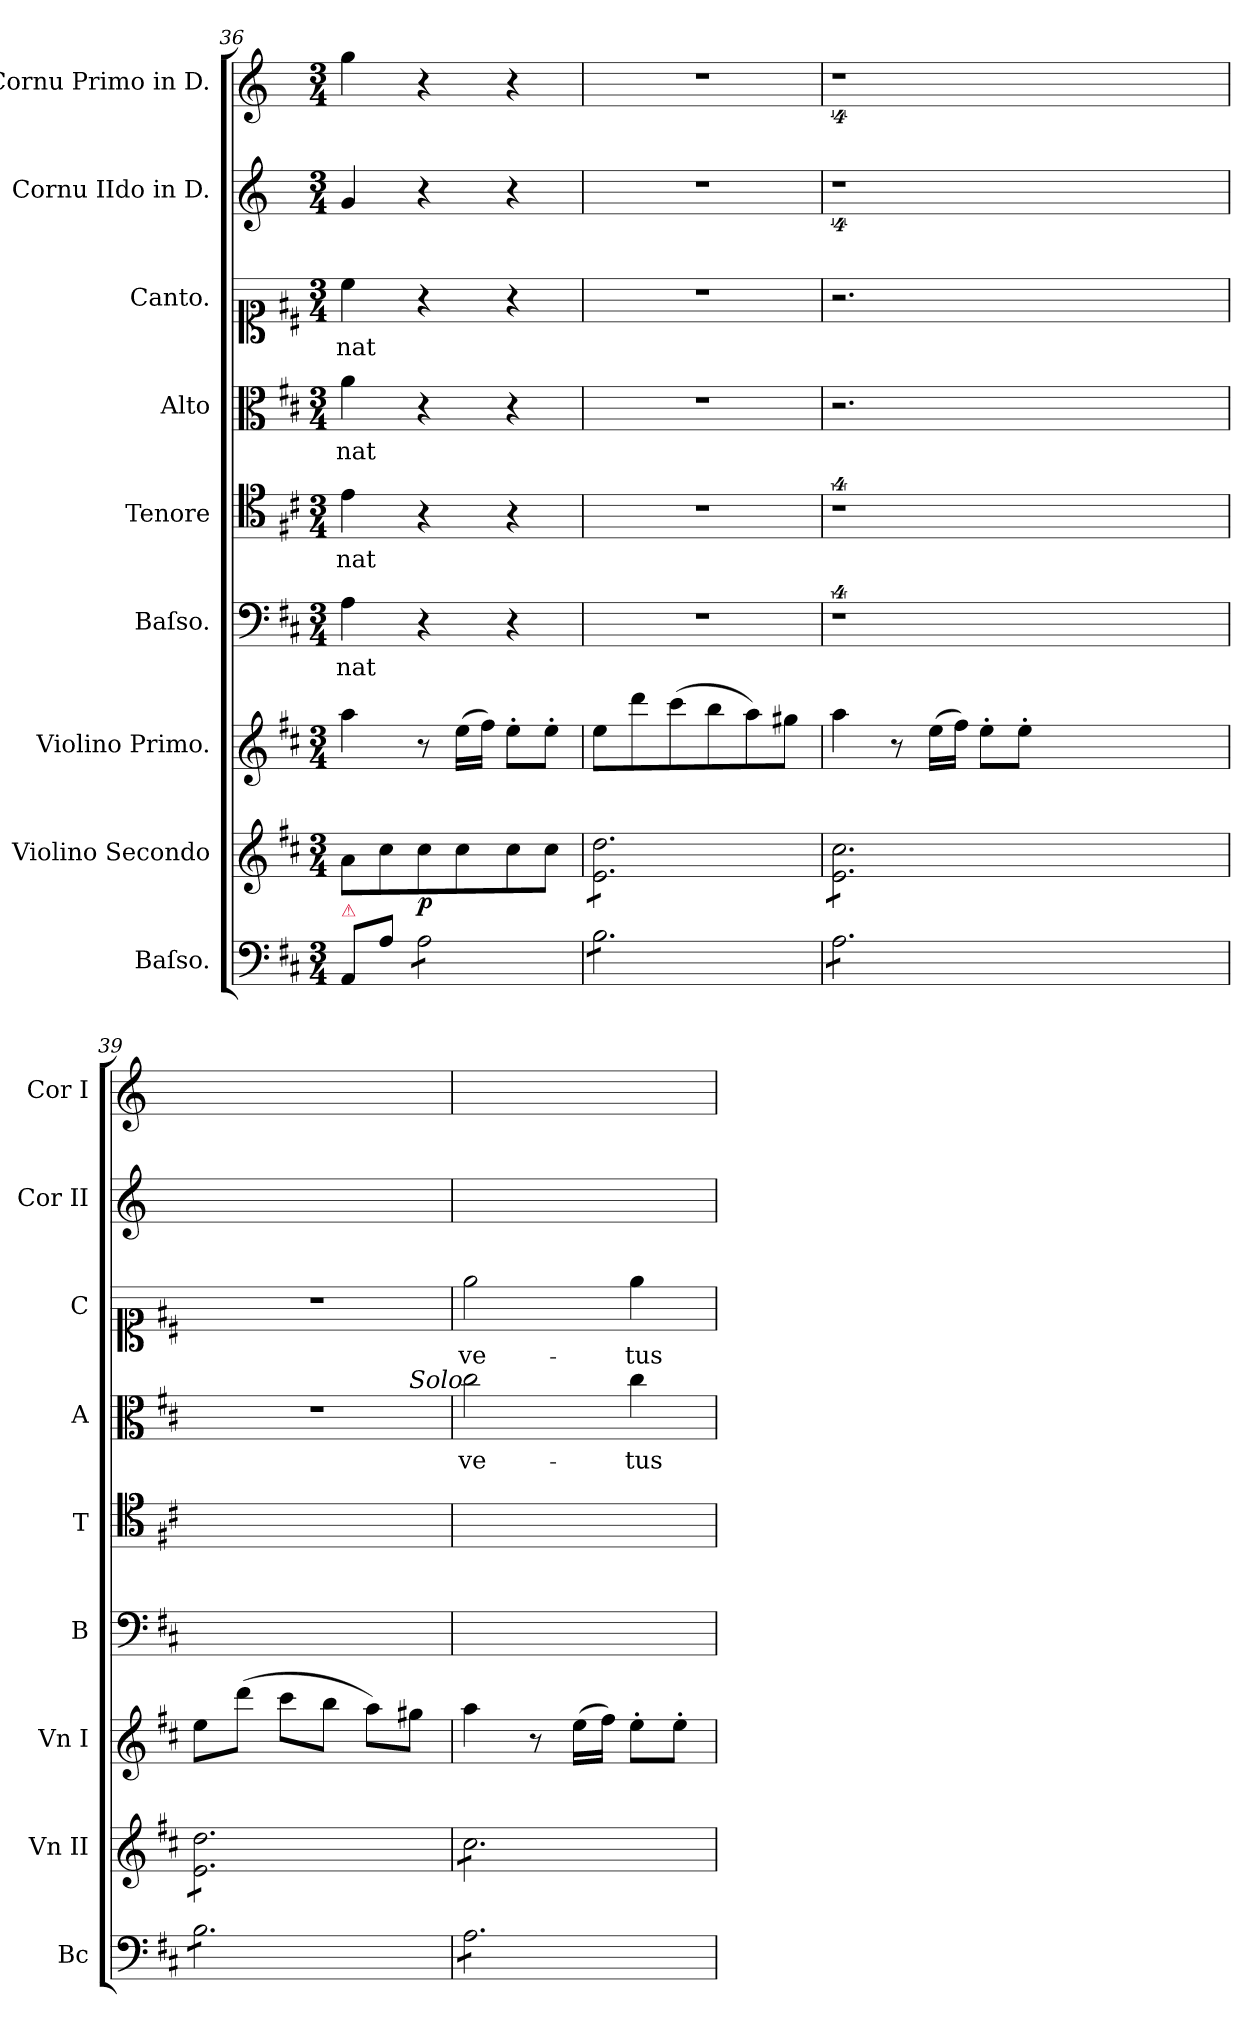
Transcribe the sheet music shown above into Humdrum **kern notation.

**kern	**dynam	**kern	**dynam	**kern	**dynam	**kern	**text	**kern	**text	**kern	**text	**kern	**text	**dynam	**kern	**kern
*part9	*part9	*part8	*part8	*part7	*part7	*part6	*part6	*part5	*part5	*part4	*part4	*part3	*part3	*part3	*part2	*part1
*staff9	*staff9	*staff8	*staff8	*staff7	*staff7	*staff6	*staff6	*staff5	*staff5	*staff4	*staff4	*staff3	*staff3	*staff3	*staff2	*staff1
*I"Baſso.	*	*I"Violino Secondo	*	*I"Violino Primo.	*	*I"Baſso.	*	*I"Tenore	*	*I"Alto	*	*I"Canto.	*	*	*I"Cornu IIdo in D.	*I"Cornu Primo in D.
*I'Bc	*	*I'Vn II	*	*I'Vn I	*	*I'B	*	*I'T	*	*I'A	*	*I'C	*	*	*I'Cor II	*I'Cor I
*clefF4	*	*clefG2	*	*clefG2	*	*clefF4	*	*clefC4	*	*clefC3	*	*clefC1	*	*	*clefG2	*clefG2
*	*	*	*	*	*	*	*	*	*	*	*	*	*	*	*ITrd-1c-2	*ITrd-1c-2
*k[f#c#]	*	*k[f#c#]	*	*k[f#c#]	*	*k[f#c#]	*	*k[f#c#]	*	*k[f#c#]	*	*k[f#c#]	*	*	*k[f#c#]	*k[f#c#]
*M3/4	*	*M3/4	*	*M3/4	*	*M3/4	*	*M3/4	*	*M3/4	*	*M3/4	*	*	*M3/4	*M3/4
=36	=36	=36	=36	=36	=36	=36	=36	=36	=36	=36	=36	=36	=36	=36	=36	=36
!LO:TX:a:color=crimson:t=⚠	!	!	!	!	!	!	!	!	!	!	!	!	!	!	!	!
8AA/L	.	8a\L	.	4aa\	.	4A\	-nat	4e\	-nat	4a\	-nat	4cc#\	-nat	.	4a/	4aa\
!	!LO:DY:b	!	!	!	!	!	!	!	!	!	!	!	!	!	!	!
8A\J	fpiano.	8cc#\	.	.	.	.	.	.	.	.	.	.	.	.	.	.
!	!	!	!	!	!LO:DY:b	!	!	!	!	!	!	!	!	!	!	!
*tremolo	*	*	*	*	*	*	*	*	*	*	*	*	*	*	*	*
8A\L	.	8cc#\	p	8r	po&colon;	4r	.	4r	.	4r	.	4r	.	.	4r	4r
8A\	.	8cc#\	.	(16ee\LL	.	.	.	.	.	.	.	.	.	.	.	.
.	.	.	.	16ff#\JJ)	.	.	.	.	.	.	.	.	.	.	.	.
8A\	.	8cc#\	.	8ee'\L	.	4r	.	4r	.	4r	.	4r	.	.	4r	4r
8A\J	.	8cc#\J	.	8ee'\J	.	.	.	.	.	.	.	.	.	.	.	.
=37	=37	=37	=37	=37	=37	=37	=37	=37	=37	=37	=37	=37	=37	=37	=37	=37
*	*	*tremolo	*	*	*	*	*	*	*	*	*	*	*	*	*	*
8B\L	.	8e\ 8dd\L	.	8ee\L	.	2.r	.	2.r	.	2.r	.	2.r	.	.	2.r	2.r
8B\	.	8e\ 8dd\	.	8ddd\	.	.	.	.	.	.	.	.	.	.	.	.
8B\	.	8e\ 8dd\	.	(8ccc#\	.	.	.	.	.	.	.	.	.	.	.	.
8B\	.	8e\ 8dd\	.	8bb\	.	.	.	.	.	.	.	.	.	.	.	.
8B\	.	8e\ 8dd\	.	8aa\)	.	.	.	.	.	.	.	.	.	.	.	.
8B\J	.	8e\ 8dd\J	.	8gg#X\J	.	.	.	.	.	.	.	.	.	.	.	.
=38	=38	=38	=38	=38	=38	=38	=38	=38	=38	=38	=38	=38	=38	=38	=38	=38
8A\L	.	8e\ 8cc#\L	.	4aa\	.	4%9r	.	4%9r	.	2.r	.	2.r	.	.	4%9r	4%9r
8A\	.	8e\ 8cc#\	.	.	.	.	.	.	.	.	.	.	.	.	.	.
8A\	.	8e\ 8cc#\	.	8r	.	.	.	.	.	.	.	.	.	.	.	.
8A\	.	8e\ 8cc#\	.	(16ee\LL	.	.	.	.	.	.	.	.	.	.	.	.
.	.	.	.	16ff#\JJ)	.	.	.	.	.	.	.	.	.	.	.	.
8A\	.	8e\ 8cc#\	.	8ee'\L	.	.	.	.	.	.	.	.	.	.	.	.
8A\J	.	8e\ 8cc#\J	.	8ee'\J	.	.	.	.	.	.	.	.	.	.	.	.
1.ryy	.	1.ryy	.	1.ryy	.	.	.	.	.	1.ryy	.	1.ryy	.	.	.	.
=39	=39	=39	=39	=39	=39	=39	=39	=39	=39	=39	=39	=39	=39	=39	=39	=39
*	*	*	*	*	*	*	*	*	*	*^	*	*	*	*	*	*
8B\L	.	8e\ 8dd\L	.	8ee\L	.	2.ryy	.	2.ryy	.	2.r	2ryy	.	2.r	.	.	2.ryy	2.ryy
8B\	.	8e\ 8dd\	.	(8ddd\J	.	.	.	.	.	.	.	.	.	.	.	.	.
8B\	.	8e\ 8dd\	.	8ccc#\L	.	.	.	.	.	.	.	.	.	.	.	.	.
8B\	.	8e\ 8dd\	.	8bb\J	.	.	.	.	.	.	.	.	.	.	.	.	.
8B\	.	8e\ 8dd\	.	8aa\L)	.	.	.	.	.	.	8ryy	.	.	.	.	.	.
!	!	!	!	!	!	!	!	!	!	!	!LO:TX:a:i:t=Solo	!	!	!	!	!	!
8B\J	.	8e\ 8dd\J	.	8gg#X\J	.	.	.	.	.	.	8ryy	.	.	.	.	.	.
=40	=40	=40	=40	=40	=40	=40	=40	=40	=40	=40	=40	=40	=40	=40	=40	=40	=40
!	!	!	!	!	!	!	!	!	!	!	!	!	!	!	!LO:DY:b	!	!
*	*	*	*	*	*	*	*	*	*	*v	*v	*	*	*	*	*	*
8A\L	.	8cc#\L	.	4aa\	.	2.ryy	.	2.ryy	.	2cc#\	ve-	2ee\	ve-	po.	2.ryy	2.ryy
8A\	.	8cc#\	.	.	.	.	.	.	.	.	.	.	.	.	.	.
8A\	.	8cc#\	.	8r	.	.	.	.	.	.	.	.	.	.	.	.
8A\	.	8cc#\	.	(16ee\LL	.	.	.	.	.	.	.	.	.	.	.	.
.	.	.	.	16ff#\JJ)	.	.	.	.	.	.	.	.	.	.	.	.
8A\	.	8cc#\	.	8ee'\L	.	.	.	.	.	4cc#\	-tus-	4ee\	-tus-	.	.	.
8A\J	.	8cc#\J	.	8ee'\J	.	.	.	.	.	.	.	.	.	.	.	.
*	*	*Xtremolo	*	*	*	*	*	*	*	*	*	*	*	*	*	*
*Xtremolo	*	*	*	*	*	*	*	*	*	*	*	*	*	*	*	*
=	=	=	=	=	=	=	=	=	=	=	=	=	=	=	=	=
*-	*-	*-	*-	*-	*-	*-	*-	*-	*-	*-	*-	*-	*-	*-	*-	*-
